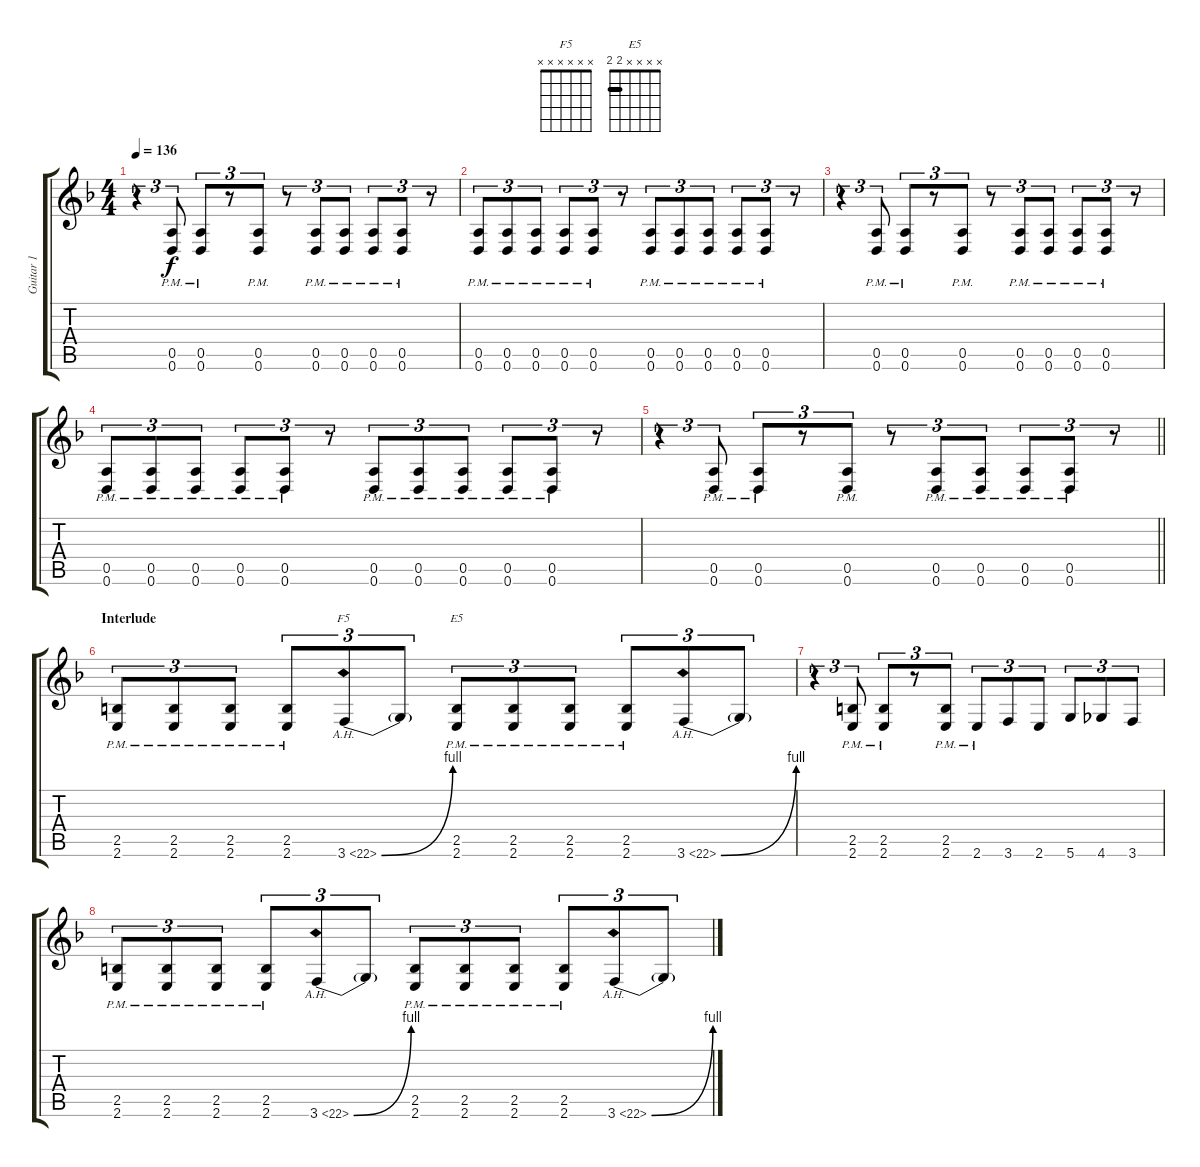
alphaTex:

\track ("Guitar 1" "Guitar 1") {instrument distortionguitar}
\staff {score tabs}
\tuning (E4 B3 G3 D3 A2 D2) {hide}
\chord ("F5" x x x x x x)
\chord ("E5" x x x x 2 2) {barre 2}
\ts (4 4)
\tempo 136
\clef g2
\ks dminor
r.4{tu (3 2) dy f} (0.5{pm} 0.6{pm}).8{tu (3 2)} (0.5{pm} 0.6{pm}).8{tu (3 2)} r.8{tu (3 2)} (0.5{pm} 0.6{pm}).8{tu (3 2)} r.8{tu (3 2)} (0.5{pm} 0.6{pm}).8{tu (3 2)} (0.5{pm} 0.6{pm}).8{tu (3 2)} (0.5{pm} 0.6{pm}).8{tu (3 2)} (0.5{pm} 0.6{pm}).8{tu (3 2)} r.8{tu (3 2)} |
(0.5{pm} 0.6{pm}).8{tu (3 2)} (0.5{pm} 0.6{pm}).8{tu (3 2)} (0.5{pm} 0.6{pm}).8{tu (3 2)} (0.5{pm} 0.6{pm}).8{tu (3 2)} (0.5{pm} 0.6{pm}).8{tu (3 2)} r.8{tu (3 2)} (0.5{pm} 0.6{pm}).8{tu (3 2)} (0.5{pm} 0.6{pm}).8{tu (3 2)} (0.5{pm} 0.6{pm}).8{tu (3 2)} (0.5{pm} 0.6{pm}).8{tu (3 2)} (0.5{pm} 0.6{pm}).8{tu (3 2)} r.8{tu (3 2)} |
r.4{tu (3 2)} (0.5{pm} 0.6{pm}).8{tu (3 2)} (0.5{pm} 0.6{pm}).8{tu (3 2)} r.8{tu (3 2)} (0.5{pm} 0.6{pm}).8{tu (3 2)} r.8{tu (3 2)} (0.5{pm} 0.6{pm}).8{tu (3 2)} (0.5{pm} 0.6{pm}).8{tu (3 2)} (0.5{pm} 0.6{pm}).8{tu (3 2)} (0.5{pm} 0.6{pm}).8{tu (3 2)} r.8{tu (3 2)} |
(0.5{pm} 0.6{pm}).8{tu (3 2)} (0.5{pm} 0.6{pm}).8{tu (3 2)} (0.5{pm} 0.6{pm}).8{tu (3 2)} (0.5{pm} 0.6{pm}).8{tu (3 2)} (0.5{pm} 0.6{pm}).8{tu (3 2)} r.8{tu (3 2)} (0.5{pm} 0.6{pm}).8{tu (3 2)} (0.5{pm} 0.6{pm}).8{tu (3 2)} (0.5{pm} 0.6{pm}).8{tu (3 2)} (0.5{pm} 0.6{pm}).8{tu (3 2)} (0.5{pm} 0.6{pm}).8{tu (3 2)} r.8{tu (3 2)} |
\barLineRight lightlight
r.4{tu (3 2)} (0.5{pm} 0.6{pm}).8{tu (3 2)} (0.5{pm} 0.6{pm}).8{tu (3 2)} r.8{tu (3 2)} (0.5{pm} 0.6{pm}).8{tu (3 2)} r.8{tu (3 2)} (0.5{pm} 0.6{pm}).8{tu (3 2)} (0.5{pm} 0.6{pm}).8{tu (3 2)} (0.5{pm} 0.6{pm}).8{tu (3 2)} (0.5{pm} 0.6{pm}).8{tu (3 2)} r.8{tu (3 2)} |
\section ("" "Interlude")
(2.5{pm} 2.6{pm}).8{tu (3 2)} (2.5{pm} 2.6{pm}).8{tu (3 2)} (2.5{pm} 2.6{pm}).8{tu (3 2)} (2.5{pm} 2.6{pm}).8{tu (3 2)} 3.6{be (bend 0 0 60 4) ah 19}.8{tu (3 2) ch "F5"} 3.6{t}.8{tu (3 2)} (2.5{pm} 2.6{pm}).8{tu (3 2) ch "E5"} (2.5{pm} 2.6{pm}).8{tu (3 2)} (2.5{pm} 2.6{pm}).8{tu (3 2)} (2.5{pm} 2.6{pm}).8{tu (3 2)} 3.6{be (bend 0 0 60 4) ah 19}.8{tu (3 2)} 3.6{t}.8{tu (3 2)} |
r.4{tu (3 2)} (2.5{pm} 2.6{pm}).8{tu (3 2)} (2.5{pm} 2.6{pm}).8{tu (3 2)} r.8{tu (3 2)} (2.5{pm} 2.6{pm}).8{tu (3 2)} 2.6{pm}.8{tu (3 2)} 3.6.8{tu (3 2)} 2.6.8{tu (3 2)} 5.6.8{tu (3 2)} 4.6.8{tu (3 2)} 3.6.8{tu (3 2)} |
(2.5{pm} 2.6{pm}).8{tu (3 2)} (2.5{pm} 2.6{pm}).8{tu (3 2)} (2.5{pm} 2.6{pm}).8{tu (3 2)} (2.5{pm} 2.6{pm}).8{tu (3 2)} 3.6{be (bend 0 0 60 4) ah 19}.8{tu (3 2)} 3.6{t}.8{tu (3 2)} (2.5{pm} 2.6{pm}).8{tu (3 2)} (2.5{pm} 2.6{pm}).8{tu (3 2)} (2.5{pm} 2.6{pm}).8{tu (3 2)} (2.5{pm} 2.6{pm}).8{tu (3 2)} 3.6{be (bend 0 0 60 4) ah 19}.8{tu (3 2)} 3.6{t}.8{tu (3 2)}
